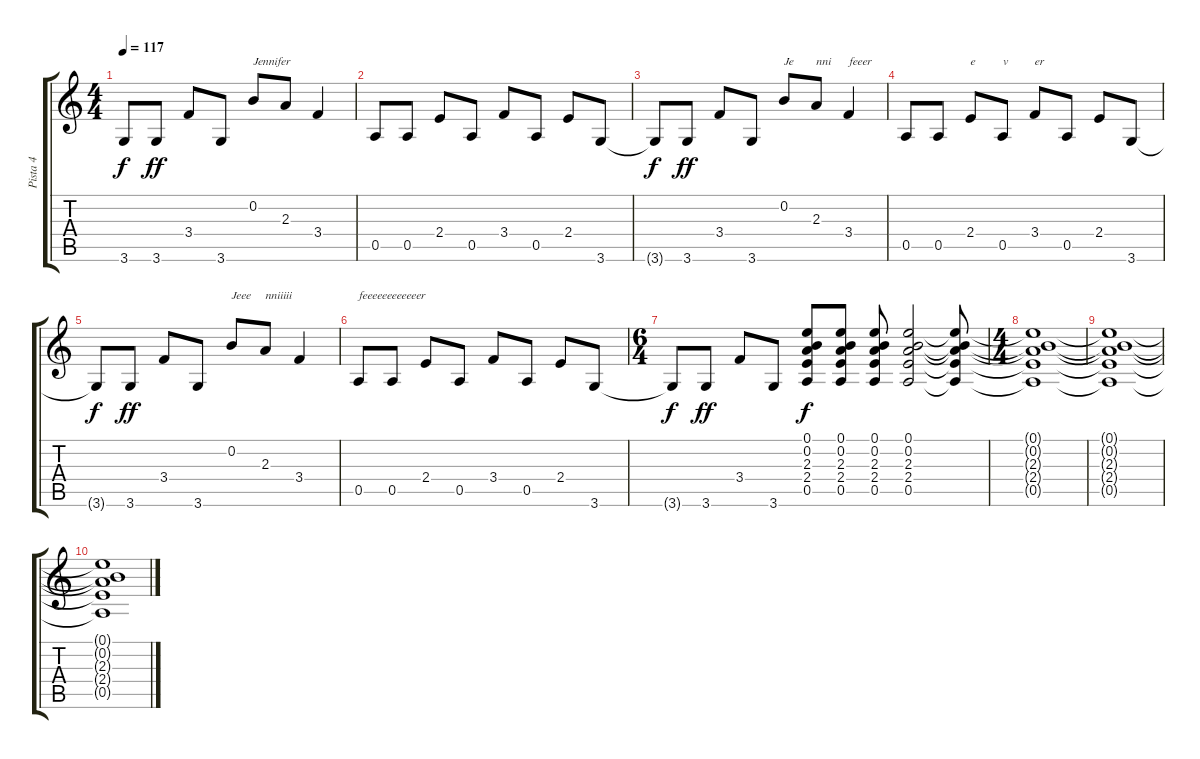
\track ("Pista 4" "Pista 4") {instrument acousticguitarsteel}
\staff {score tabs}
\tuning (E4 B3 G3 D3 A2 E2) {hide}
\ts (4 4)
\tempo 117
\clef g2
\ks c
3.6{t}.8{dy f} 3.6.8{dy ff} 3.4.8 3.6.8 0.2.8{txt "Jennifer "} 2.3.8 3.4.4 |
0.5.8 0.5.8 2.4.8 0.5.8 3.4.8 0.5.8 2.4.8 3.6.8 |
3.6{t}.8{dy f} 3.6.8{dy ff} 3.4.8 3.6.8 0.2.8{txt "Je"} 2.3.8{txt "nni"} 3.4.4{txt "feeer"} |
0.5.8 0.5.8 2.4.8{txt "e"} 0.5.8{txt "v"} 3.4.8{txt "er"} 0.5.8 2.4.8 3.6.8 |
3.6{t}.8{dy f} 3.6.8{dy ff} 3.4.8 3.6.8 0.2.8{txt "Jeee"} 2.3.8{txt "nniiiii"} 3.4.4 |
0.5.8{txt "feeeeeeeeeeeer"} 0.5.8 2.4.8 0.5.8 3.4.8 0.5.8 2.4.8 3.6.8 |
\ts (6 4)
3.6{t}.8{dy f} 3.6.8{dy ff} 3.4.8 3.6.8 (0.1 0.2 2.3 2.4 0.5).8{dy f} (0.1 0.2 2.3 2.4 0.5).8 (0.1 0.2 2.3 2.4 0.5).8 (0.1 0.2 2.3 2.4 0.5).2 (0.1{t} 0.2{t} 2.3{t} 2.4{t} 0.5{t}).8 |
\ts (4 4)
(0.1{t} 0.2{t} 2.3{t} 2.4{t} 0.5{t}).1 |
(0.1{t} 0.2{t} 2.3{t} 2.4{t} 0.5{t}).1 |
(0.1{t} 0.2{t} 2.3{t} 2.4{t} 0.5{t}).1
